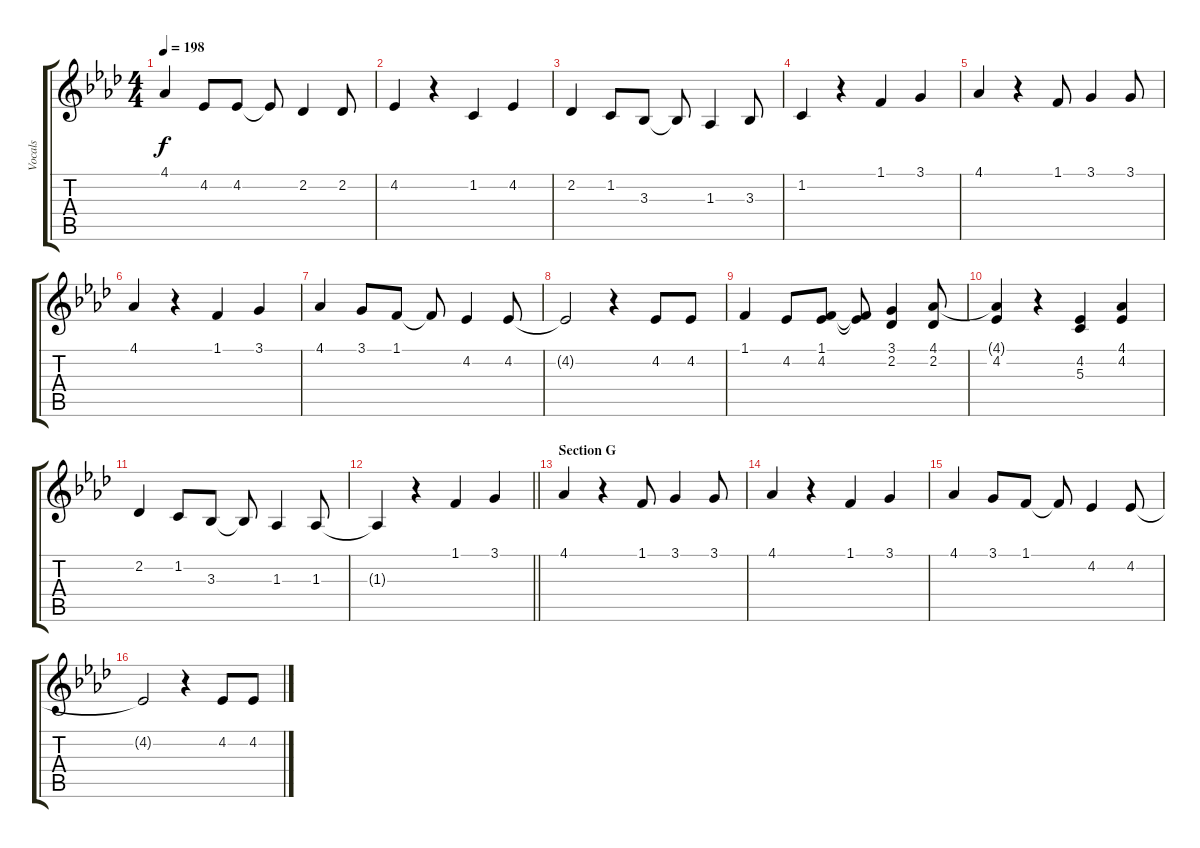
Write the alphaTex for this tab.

\track ("Vocals" "Vocals") {instrument altosax}
\staff {score tabs}
\tuning (E4 B3 G3 D3 A2 E2) {hide}
\ts (4 4)
\tempo 198
\clef g2
\ks ab
4.1.4{dy f} 4.2.8 4.2.8 4.2{t}.8 2.2.4 2.2.8 |
4.2.4 r.4 1.2.4 4.2.4 |
2.2.4 1.2.8 3.3.8 3.3{t}.8 1.3.4 3.3.8 |
1.2.4 r.4 1.1.4 3.1.4 |
4.1.4 r.4 1.1.8 3.1.4 3.1.8 |
4.1.4 r.4 1.1.4 3.1.4 |
4.1.4 3.1.8 1.1.8 1.1{t}.8 4.2.4 4.2.8 |
4.2{t}.2 r.4 4.2.8 4.2.8 |
1.1.4 4.2.8 (1.1 4.2).8 (1.1{t} 4.2{t}).8 (3.1 2.2).4 (4.1 2.2).8 |
(4.1{t} 4.2).4 r.4 (4.2 5.3).4 (4.1 4.2).4 |
2.2.4 1.2.8 3.3.8 3.3{t}.8 1.3.4 1.3.8 |
\barLineRight lightlight
1.3{t}.4 r.4 1.1.4 3.1.4 |
\section ("" "Section G")
4.1.4 r.4 1.1.8 3.1.4 3.1.8 |
4.1.4 r.4 1.1.4 3.1.4 |
4.1.4 3.1.8 1.1.8 1.1{t}.8 4.2.4 4.2.8 |
4.2{t}.2 r.4 4.2.8 4.2.8
